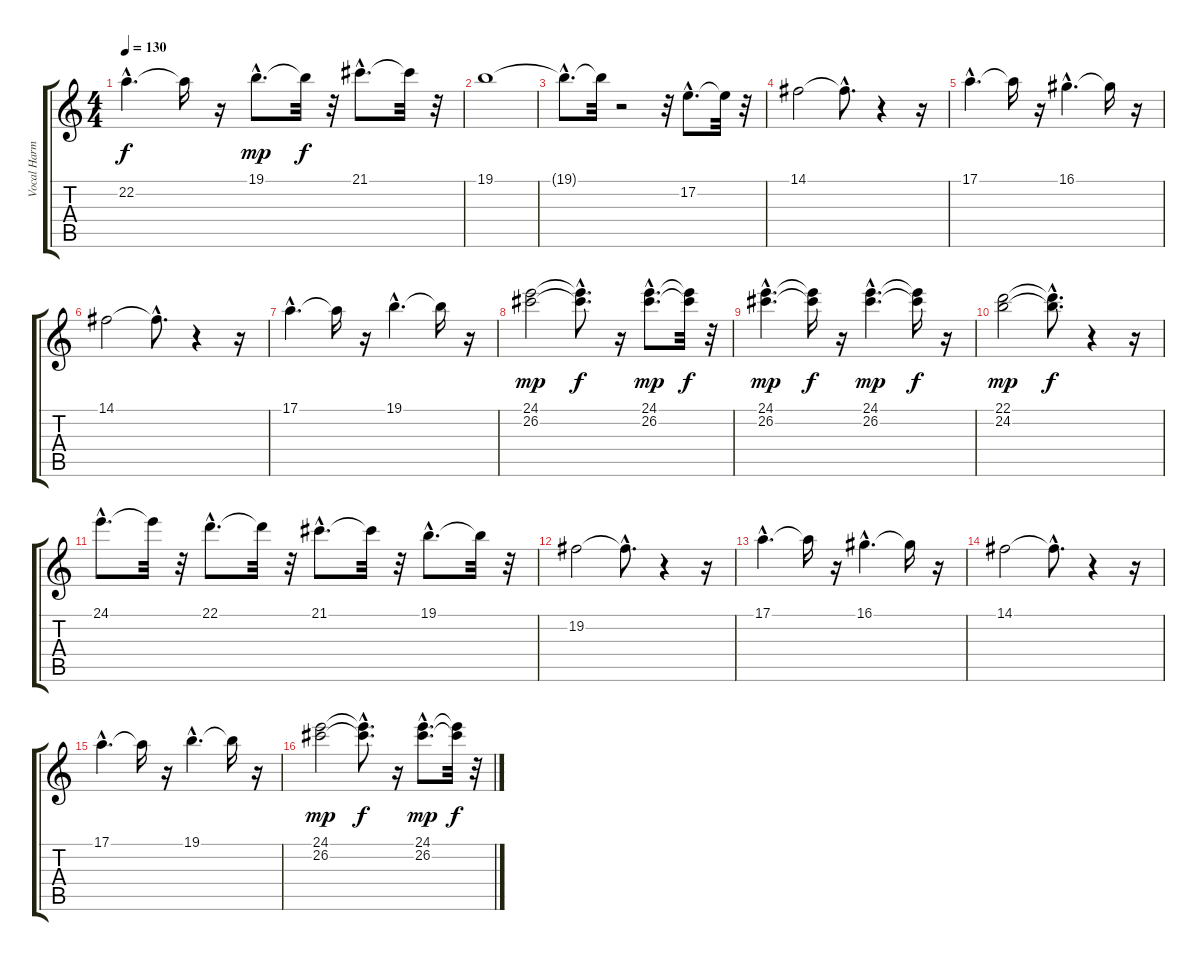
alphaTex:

\track ("Vocal Harmony" "Vocal Harm") {instrument fx5brightness}
\staff {score tabs}
\tuning (E4 B3 G3 D3 A2 E2) {hide}
\ts (4 4)
\tempo 130
\clef g2
\ks c
22.2{hac}.4{d dy f} 22.2{t}.16 r.16 19.1{hac}.8{d dy mp} 19.1{t}.32{dy f} r.32 21.1{hac}.8{d} 21.1{t}.32 r.32 |
19.1.1 |
19.1{hac t}.8{d} 19.1{t}.32 r.2 r.32 17.2{hac}.8{d} 17.2{t}.32 r.32 |
14.1.2 14.1{hac t}.8{d} r.4 r.16 |
17.1{hac}.4{d} 17.1{t}.16 r.16 16.1{hac}.4{d} 16.1{t}.16 r.16 |
14.1.2 14.1{hac t}.8{d} r.4 r.16 |
17.1{hac}.4{d} 17.1{t}.16 r.16 19.1{hac}.4{d} 19.1{t}.16 r.16 |
(24.1 26.2).2{dy mp} (24.1{hac t} 26.2{hac t}).8{d dy f} r.16 (24.1{hac} 26.2{hac}).8{d dy mp} (24.1{t} 26.2{t}).32{dy f} r.32 |
(24.1{hac} 26.2{hac}).4{d dy mp} (24.1{t} 26.2{t}).16{dy f} r.16 (24.1{hac} 26.2{hac}).4{d dy mp} (24.1{t} 26.2{t}).16{dy f} r.16 |
(22.1 24.2).2{dy mp} (22.1{hac t} 24.2{hac t}).8{d dy f} r.4 r.16 |
24.1{hac}.8{d} 24.1{t}.32 r.32 22.1{hac}.8{d} 22.1{t}.32 r.32 21.1{hac}.8{d} 21.1{t}.32 r.32 19.1{hac}.8{d} 19.1{t}.32 r.32 |
19.2.2 19.2{hac t}.8{d} r.4 r.16 |
17.1{hac}.4{d} 17.1{t}.16 r.16 16.1{hac}.4{d} 16.1{t}.16 r.16 |
14.1.2 14.1{hac t}.8{d} r.4 r.16 |
17.1{hac}.4{d} 17.1{t}.16 r.16 19.1{hac}.4{d} 19.1{t}.16 r.16 |
(24.1 26.2).2{dy mp} (24.1{hac t} 26.2{hac t}).8{d dy f} r.16 (24.1{hac} 26.2{hac}).8{d dy mp} (24.1{t} 26.2{t}).32{dy f} r.32
